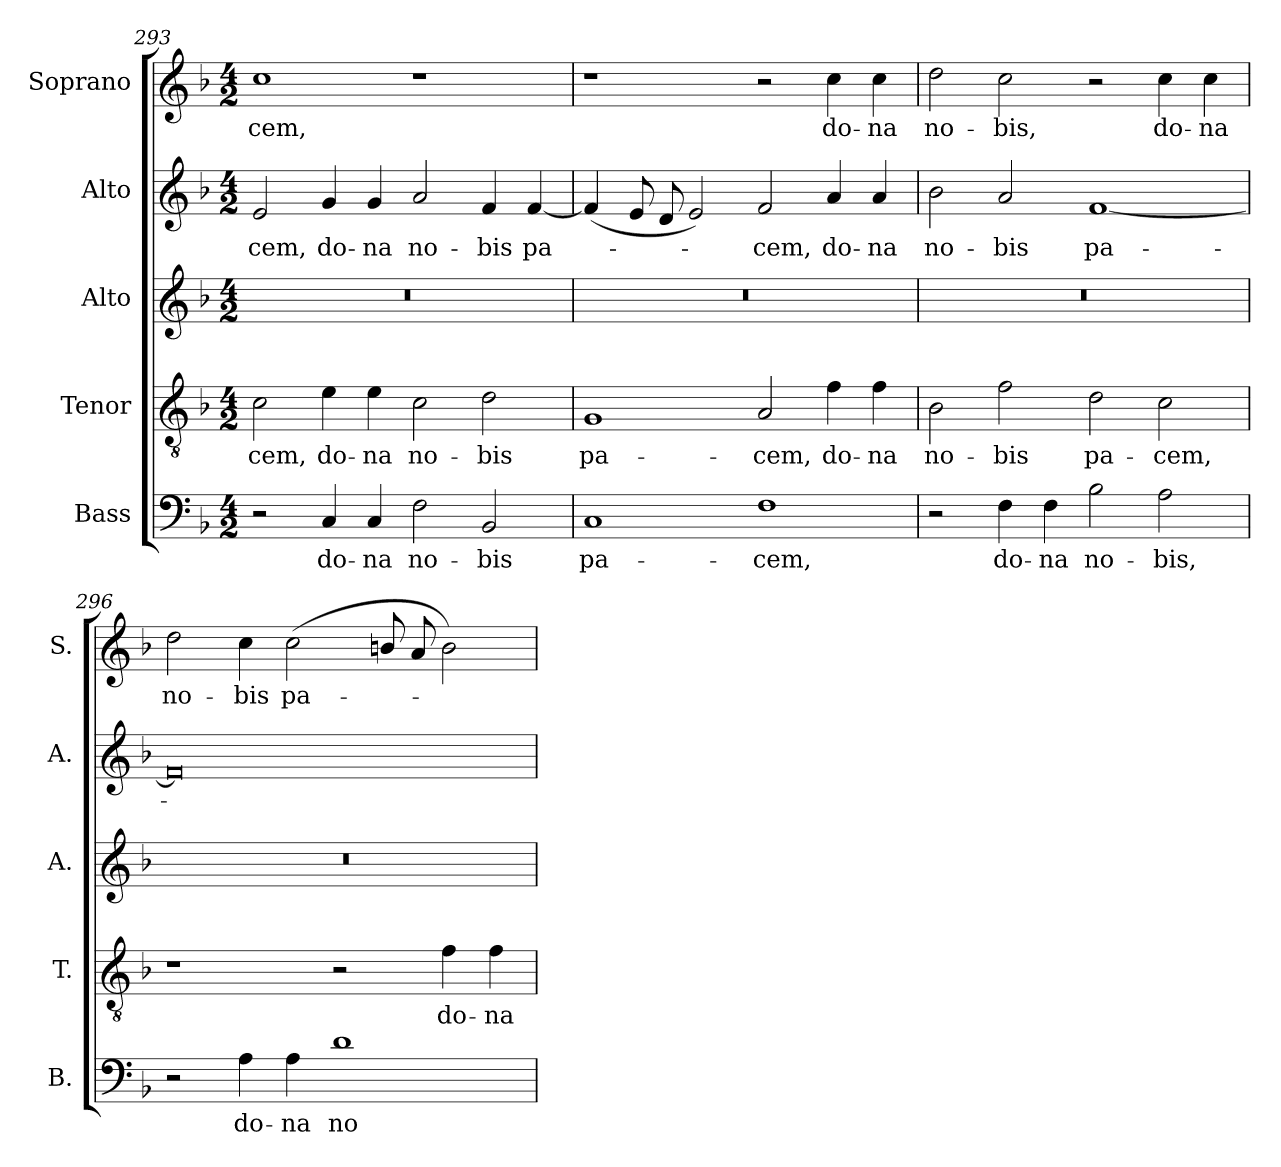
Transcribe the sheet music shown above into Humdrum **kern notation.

**kern	**text	**kern	**text	**kern	**kern	**text	**kern	**text
*part5	*part5	*part4	*part4	*part3	*part2	*part2	*part1	*part1
*staff5	*staff5	*staff4	*staff4	*staff3	*staff2	*staff2	*staff1	*staff1
*I"Bass	*	*I"Tenor	*	*I"Alto	*I"Alto	*	*I"Soprano	*
*I'B.	*	*I'T.	*	*I'A.	*I'A.	*	*I'S.	*
*clefF4	*	*clefGv2	*	*clefG2	*clefG2	*	*clefG2	*
*	*	*ITrd7c12	*	*	*	*	*	*
*k[b-]	*	*k[b-]	*	*k[b-]	*k[b-]	*	*k[b-]	*
*F:	*	*F:	*	*F:	*F:	*	*F:	*
*M4/2	*	*M4/2	*	*M4/2	*M4/2	*	*M4/2	*
=293	=293	=293	=293	=293	=293	=293	=293	=293
!	!	!	!LO:LY:b:color=#000000	!LO:N:vis=1	!	!	!	!
!	!	!	!	!	!	!LO:LY:b:color=#000000	!	!
!	!	!	!	!	!	!	!	!LO:LY:b:color=#000000
2r	.	2Ci\	-cem,	0r	2ei/	-cem,	1cci	-cem,
!	!LO:LY:b:color=#000000	!	!	!	!	!	!	!
!	!	!	!LO:LY:b:color=#000000	!	!	!	!	!
!	!	!	!	!	!	!LO:LY:b:color=#000000	!	!
4Ci/	do-	4Ei\	do-	.	4gi/	do-	.	.
!	!LO:LY:b:color=#000000	!	!	!	!	!	!	!
!	!	!	!LO:LY:b:color=#000000	!	!	!	!	!
!	!	!	!	!	!	!LO:LY:b:color=#000000	!	!
4Ci/	-na	4Ei\	-na	.	4gi/	-na	.	.
!	!LO:LY:b:color=#000000	!	!	!	!	!	!	!
!	!	!	!LO:LY:b:color=#000000	!	!	!	!	!
!	!	!	!	!	!	!LO:LY:b:color=#000000	!	!
2Fi\	no-	2Ci\	no-	.	2ai/	no-	1r	.
!	!LO:LY:b:color=#000000	!	!	!	!	!	!	!
!	!	!	!LO:LY:b:color=#000000	!	!	!	!	!
!	!	!	!	!	!	!LO:LY:b:color=#000000	!	!
2BB-i/	-bis	2Di\	-bis	.	4fi/	-bis	.	.
!	!	!	!	!	!	!LO:LY:b:color=#000000	!	!
.	.	.	.	.	[4fi/	pa-	.	.
=294	=294	=294	=294	=294	=294	=294	=294	=294
!	!LO:LY:b:color=#000000	!	!	!	!	!	!	!
!	!	!	!LO:LY:b:color=#000000	!LO:N:vis=1	!	!	!	!
1Ci	pa-	1GGi	pa-	0r	(4fi/]	.	1r	.
.	.	.	.	.	8ei/	.	.	.
.	.	.	.	.	8di/	.	.	.
.	.	.	.	.	2ei/)	.	.	.
!	!LO:LY:b:color=#000000	!	!	!	!	!	!	!
!	!	!	!LO:LY:b:color=#000000	!	!	!	!	!
!	!	!	!	!	!	!LO:LY:b:color=#000000	!	!
1Fi	-cem,	2AAi/	-cem,	.	2fi/	-cem,	2r	.
!	!	!	!LO:LY:b:color=#000000	!	!	!	!	!
!	!	!	!	!	!	!LO:LY:b:color=#000000	!	!
!	!	!	!	!	!	!	!	!LO:LY:b:color=#000000
.	.	4Fi\	do-	.	4ai/	do-	4cci\	do-
!	!	!	!LO:LY:b:color=#000000	!	!	!	!	!
!	!	!	!	!	!	!LO:LY:b:color=#000000	!	!
!	!	!	!	!	!	!	!	!LO:LY:b:color=#000000
.	.	4Fi\	-na	.	4ai/	-na	4cci\	-na
=295	=295	=295	=295	=295	=295	=295	=295	=295
!	!	!	!LO:LY:b:color=#000000	!LO:N:vis=1	!	!	!	!
!	!	!	!	!	!	!LO:LY:b:color=#000000	!	!
!	!	!	!	!	!	!	!	!LO:LY:b:color=#000000
2r	.	2BB-i\	no-	0r	2b-i\	no-	2ddi\	no-
!	!LO:LY:b:color=#000000	!	!	!	!	!	!	!
!	!	!	!LO:LY:b:color=#000000	!	!	!	!	!
!	!	!	!	!	!	!LO:LY:b:color=#000000	!	!
!	!	!	!	!	!	!	!	!LO:LY:b:color=#000000
4Fi\	do-	2Fi\	-bis	.	2ai/	-bis	2cci\	-bis,
!	!LO:LY:b:color=#000000	!	!	!	!	!	!	!
4Fi\	-na	.	.	.	.	.	.	.
!	!LO:LY:b:color=#000000	!	!	!	!	!	!	!
!	!	!	!LO:LY:b:color=#000000	!	!	!	!	!
!	!	!	!	!	!	!LO:LY:b:color=#000000	!	!
2B-i\	no-	2Di\	pa-	.	[1fi	pa-	2r	.
!	!LO:LY:b:color=#000000	!	!	!	!	!	!	!
!	!	!	!LO:LY:b:color=#000000	!	!	!	!	!
!	!	!	!	!	!	!	!	!LO:LY:b:color=#000000
2Ai\	-bis,	2Ci\	-cem,	.	.	.	4cci\	do-
!	!	!	!	!	!	!	!	!LO:LY:b:color=#000000
.	.	.	.	.	.	.	4cci\	-na
!!LO:PB:g=z
=296	=296	=296	=296	=296	=296	=296	=296	=296
!	!	!	!	!LO:N:vis=1	!	!	!	!
!	!	!	!	!	!	!	!	!LO:LY:b:color=#000000
2r	.	1r	.	0r	0fi]	.	2ddi\	no-
!	!LO:LY:b:color=#000000	!	!	!	!	!	!	!
!	!	!	!	!	!	!	!	!LO:LY:b:color=#000000
4Ai\	do-	.	.	.	.	.	4cci\	-bis
!	!LO:LY:b:color=#000000	!	!	!	!	!	!	!
!	!	!	!	!	!	!	!	!LO:LY:b:color=#000000
4Ai\	-na	.	.	.	.	.	(2cci\	pa-
!	!LO:LY:b:color=#000000	!	!	!	!	!	!	!
1di	no-	2r	.	.	.	.	.	.
.	.	.	.	.	.	.	8bni/	.
.	.	.	.	.	.	.	8ai/	.
!	!	!	!LO:LY:b:color=#000000	!	!	!	!	!
.	.	4Fi\	do-	.	.	.	2bi\)	.
!	!	!	!LO:LY:b:color=#000000	!	!	!	!	!
.	.	4Fi\	-na	.	.	.	.	.
=	=	=	=	=	=	=	=	=
*-	*-	*-	*-	*-	*-	*-	*-	*-
